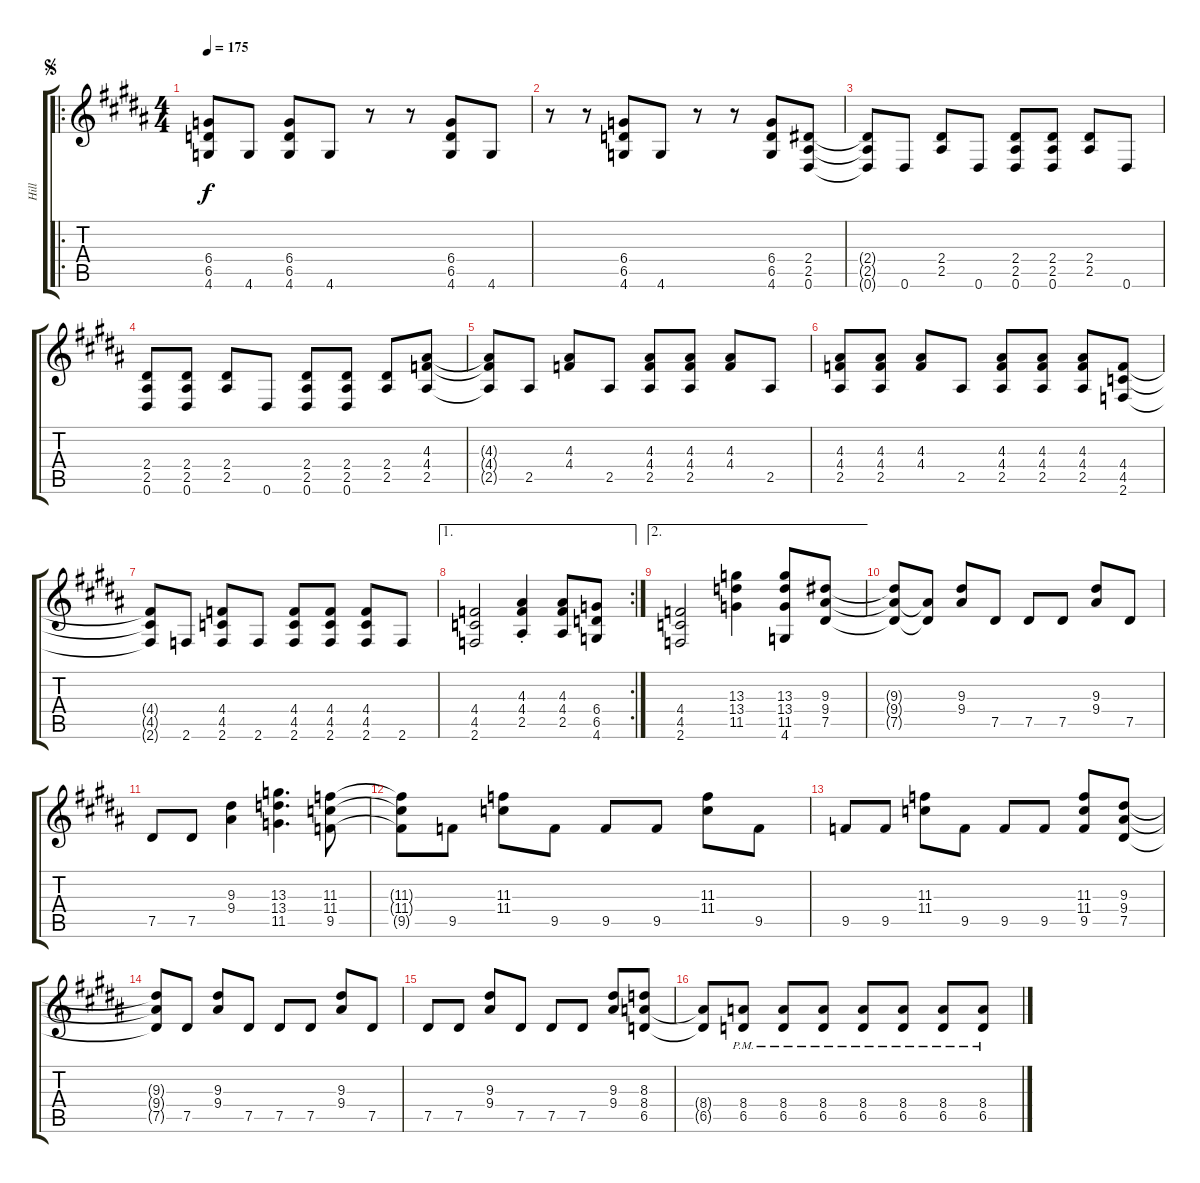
\track ("Hill" "Hill") {instrument distortionguitar}
\staff {score tabs}
\tuning (Eb4 Bb3 Gb3 Db3 Ab2 Eb2) {hide}
\ro
\ts (4 4)
\jump segno
\tempo 175
\clef g2
\ks b
(6.4{t} 6.5{t} 4.6{t}).8{dy f} 4.6.8 (6.4 6.5 4.6).8 4.6.8 r.8 r.8 (6.4 6.5 4.6).8 4.6.8 |
\ks g#minor
r.8 r.8 (6.4 6.5 4.6).8 4.6.8 r.8 r.8 (6.4 6.5 4.6).8 (2.4 2.5 0.6).8 |
(2.4{t} 2.5{t} 0.6{t}).8 0.6.8 (2.4 2.5).8 0.6.8 (2.4 2.5 0.6).8 (2.4 2.5 0.6).8 (2.4 2.5).8 0.6.8 |
(2.4 2.5 0.6).8 (2.4 2.5 0.6).8 (2.4 2.5).8 0.6.8 (2.4 2.5 0.6).8 (2.4 2.5 0.6).8 (2.4 2.5).8 (4.3 4.4 2.5).8 |
\ks b
(4.3{t} 4.4{t} 2.5{t}).8 2.5.8 (4.3 4.4).8 2.5.8 (4.3 4.4 2.5).8 (4.3 4.4 2.5).8 (4.3 4.4).8 2.5.8 |
\ks g#minor
(4.3 4.4 2.5).8 (4.3 4.4 2.5).8 (4.3 4.4).8 2.5.8 (4.3 4.4 2.5).8 (4.3 4.4 2.5).8 (4.3 4.4 2.5).8 (4.4 4.5 2.6).8 |
(4.4{t} 4.5{t} 2.6{t}).8 2.6.8 (4.4 4.5 2.6).8 2.6.8 (4.4 4.5 2.6).8 (4.4 4.5 2.6).8 (4.4 4.5 2.6).8 2.6.8 |
\ae 1
\rc 2
(4.4 4.5 2.6).2 (4.3{st} 4.4{st} 2.5{st}).4 (4.3 4.4 2.5).8 (6.4 6.5 4.6).8 |
\ae 2
\ks b
(4.4 4.5 2.6).2 (13.3 13.4 11.5).4 (13.3 13.4 11.5 4.6).8 (9.3 9.4 7.5).8 |
\ks g#minor
(9.3{t} 9.4{t} 7.5{t}).8 (9.4{t} 7.5{t}).8 (9.3 9.4).8 7.5.8 7.5.8 7.5.8 (9.3 9.4).8 7.5.8 |
7.5.8 7.5.8 (9.3 9.4).4 (13.3 13.4 11.5).4{d} (11.3 11.4 9.5).8 |
(11.3{t} 11.4{t} 9.5{t}).8 9.5.8 (11.3 11.4).8 9.5.8 9.5.8 9.5.8 (11.3 11.4).8 9.5.8 |
\ks b
9.5.8 9.5.8 (11.3 11.4).8 9.5.8 9.5.8 9.5.8 (11.3 11.4 9.5).8 (9.3 9.4 7.5).8 |
\ks g#minor
(9.3{t} 9.4{t} 7.5{t}).8 7.5.8 (9.3 9.4).8 7.5.8 7.5.8 7.5.8 (9.3 9.4).8 7.5.8 |
7.5.8 7.5.8 (9.3 9.4).8 7.5.8 7.5.8 7.5.8 (9.3 9.4).8 (8.3 8.4 6.5).8 |
(8.4{t} 6.5{t}).8 (8.4{pm} 6.5{pm}).8 (8.4{pm} 6.5{pm}).8 (8.4{pm} 6.5{pm}).8 (8.4{pm} 6.5{pm}).8 (8.4{pm} 6.5{pm}).8 (8.4{pm} 6.5{pm}).8 (8.4{pm} 6.5{pm}).8
